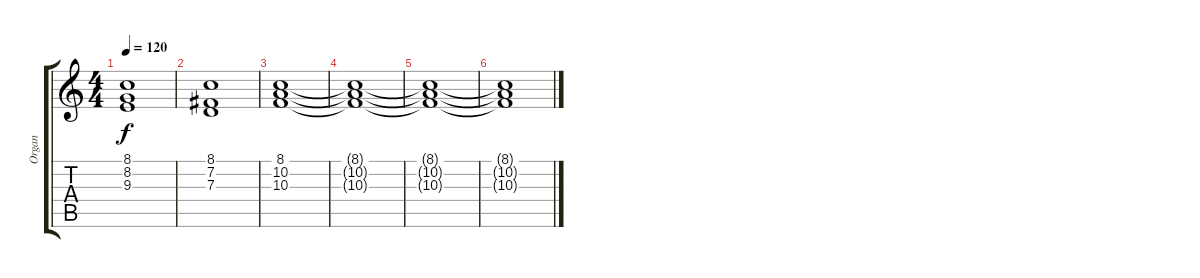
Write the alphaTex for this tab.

\track ("Organ" "Organ") {instrument drawbarorgan}
\staff {score tabs}
\tuning (E4 B3 G3 D3 A2 E2) {hide}
\ts (4 4)
\tempo 120
\clef g2
\ks c
(8.1 8.2 9.3).1{dy f} |
(8.1 7.2 7.3).1 |
(8.1 10.2 10.3).1 |
(8.1{t} 10.2{t} 10.3{t}).1 |
(8.1{t} 10.2{t} 10.3{t}).1 |
(8.1{t} 10.2{t} 10.3{t}).1
